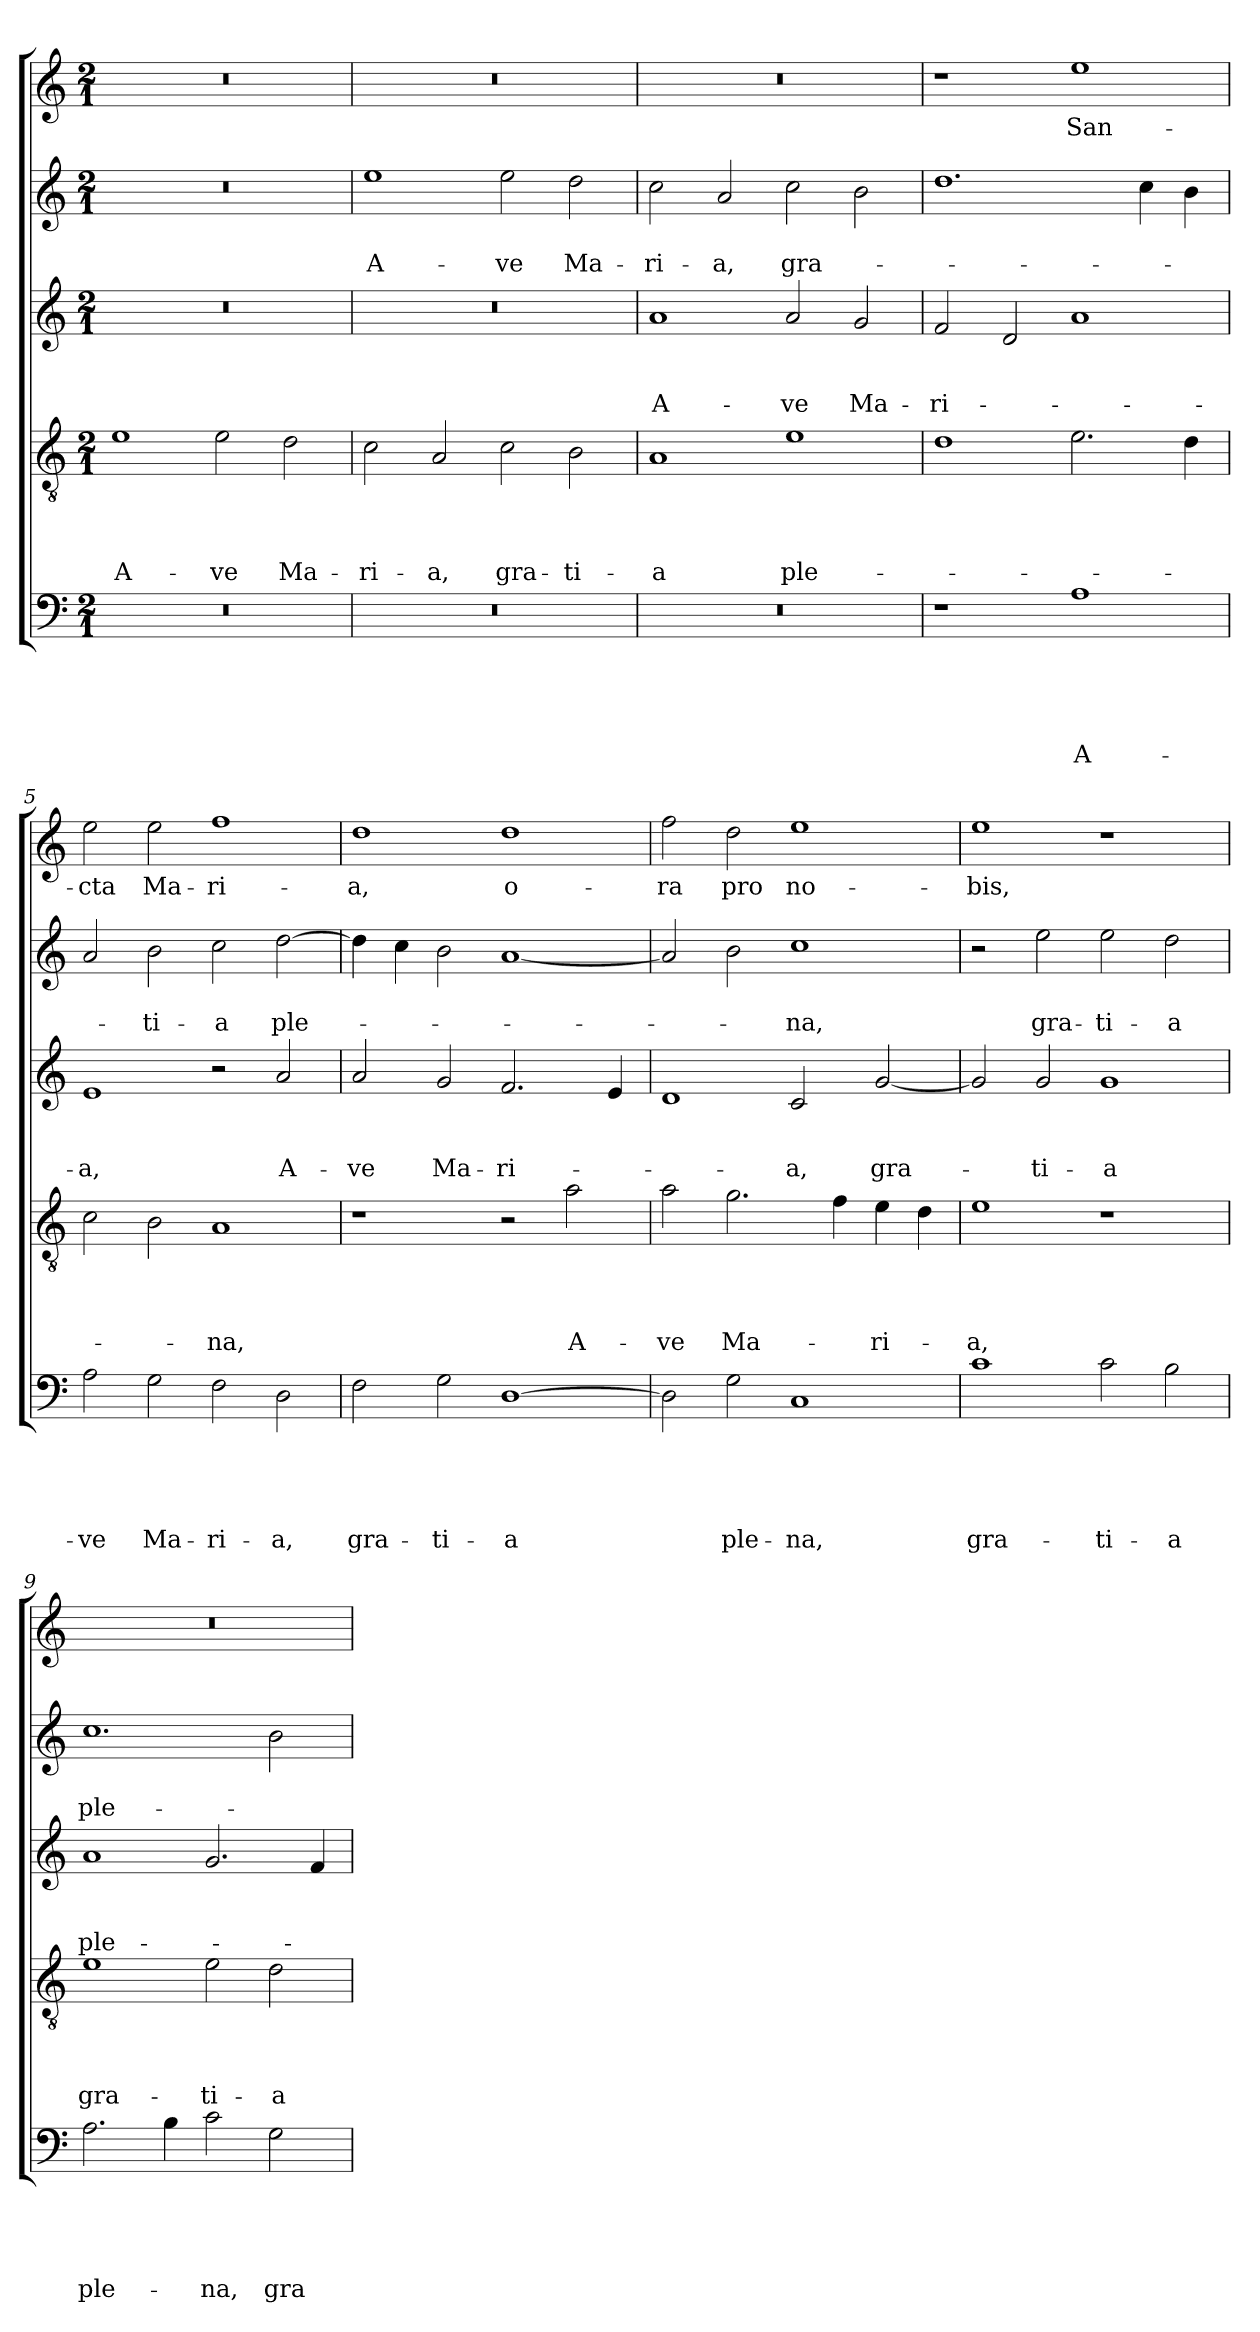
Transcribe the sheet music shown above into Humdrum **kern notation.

**kern	**text	**text	**text	**text	**text	**kern	**text	**text	**text	**text	**kern	**text	**text	**text	**kern	**text	**text	**kern	**text
*part5	*part5	*part5	*part5	*part5	*part5	*part4	*part4	*part4	*part4	*part4	*part3	*part3	*part3	*part3	*part2	*part2	*part2	*part1	*part1
*staff5	*staff5	*staff5	*staff5	*staff5	*staff5	*staff4	*staff4	*staff4	*staff4	*staff4	*staff3	*staff3	*staff3	*staff3	*staff2	*staff2	*staff2	*staff1	*staff1
*clefF4	*	*	*	*	*	*clefGv2	*	*	*	*	*clefG2	*	*	*	*clefG2	*	*	*clefG2	*
*k[]	*	*	*	*	*	*k[]	*	*	*	*	*k[]	*	*	*	*k[]	*	*	*k[]	*
*C:	*	*	*	*	*	*C:	*	*	*	*	*C:	*	*	*	*C:	*	*	*C:	*
*M2/1	*	*	*	*	*	*M2/1	*	*	*	*	*M2/1	*	*	*	*M2/1	*	*	*M2/1	*
=1	=1	=1	=1	=1	=1	=1	=1	=1	=1	=1	=1	=1	=1	=1	=1	=1	=1	=1	=1
!	!	!	!	!	!	!	!	!	!	!LO:LY:b	!	!	!	!	!	!	!	!	!
0r	.	.	.	.	.	1e	.	.	.	A-	0r	.	.	.	0r	.	.	0r	.
!	!	!	!	!	!	!	!	!	!	!LO:LY:b	!	!	!	!	!	!	!	!	!
.	.	.	.	.	.	2e\	.	.	.	-ve	.	.	.	.	.	.	.	.	.
!	!	!	!	!	!	!	!	!	!	!LO:LY:b	!	!	!	!	!	!	!	!	!
.	.	.	.	.	.	2d\	.	.	.	Ma-	.	.	.	.	.	.	.	.	.
=2	=2	=2	=2	=2	=2	=2	=2	=2	=2	=2	=2	=2	=2	=2	=2	=2	=2	=2	=2
!	!	!	!	!	!	!	!	!	!	!LO:LY:b	!	!	!	!	!	!	!LO:LY:b	!	!
0r	.	.	.	.	.	2c\	.	.	.	-ri-	0r	.	.	.	1ee	.	A-	0r	.
!	!	!	!	!	!	!	!	!	!	!LO:LY:b	!	!	!	!	!	!	!	!	!
.	.	.	.	.	.	2A/	.	.	.	-a,	.	.	.	.	.	.	.	.	.
!	!	!	!	!	!	!	!	!	!	!LO:LY:b	!	!	!	!	!	!	!LO:LY:b	!	!
.	.	.	.	.	.	2c\	.	.	.	gra-	.	.	.	.	2ee\	.	-ve	.	.
!	!	!	!	!	!	!	!	!	!	!LO:LY:b	!	!	!	!	!	!	!LO:LY:b	!	!
.	.	.	.	.	.	2B\	.	.	.	-ti-	.	.	.	.	2dd\	.	Ma-	.	.
=3	=3	=3	=3	=3	=3	=3	=3	=3	=3	=3	=3	=3	=3	=3	=3	=3	=3	=3	=3
!	!	!	!	!	!	!	!	!	!	!LO:LY:b	!	!	!	!LO:LY:b	!	!	!LO:LY:b	!	!
0r	.	.	.	.	.	1A	.	.	.	-a	1a	.	.	A-	2cc\	.	-ri-	0r	.
!	!	!	!	!	!	!	!	!	!	!	!	!	!	!	!	!	!LO:LY:b	!	!
.	.	.	.	.	.	.	.	.	.	.	.	.	.	.	2a/	.	-a,	.	.
!	!	!	!	!	!	!	!	!	!	!LO:LY:b	!	!	!	!LO:LY:b	!	!	!LO:LY:b	!	!
.	.	.	.	.	.	1e	.	.	.	ple-	2a/	.	.	-ve	2cc\	.	gra-	.	.
!	!	!	!	!	!	!	!	!	!	!	!	!	!	!LO:LY:b	!	!	!	!	!
.	.	.	.	.	.	.	.	.	.	.	2g/	.	.	Ma-	2b\	.	.	.	.
=4	=4	=4	=4	=4	=4	=4	=4	=4	=4	=4	=4	=4	=4	=4	=4	=4	=4	=4	=4
!	!	!	!	!	!	!	!	!	!	!	!	!	!	!LO:LY:b	!	!	!	!	!
1r	.	.	.	.	.	1d	.	.	.	.	2f/	.	.	-ri-	1.dd	.	.	1r	.
.	.	.	.	.	.	.	.	.	.	.	2d/	.	.	.	.	.	.	.	.
!	!	!	!	!	!LO:LY:b	!	!	!	!	!	!	!	!	!	!	!	!	!	!LO:LY:b
1A	.	.	.	.	A-	2.e\	.	.	.	.	1a	.	.	.	.	.	.	1ee	San-
.	.	.	.	.	.	.	.	.	.	.	.	.	.	.	4cc\	.	.	.	.
.	.	.	.	.	.	4d\	.	.	.	.	.	.	.	.	4b\	.	.	.	.
=5	=5	=5	=5	=5	=5	=5	=5	=5	=5	=5	=5	=5	=5	=5	=5	=5	=5	=5	=5
!	!	!	!	!	!LO:LY:b	!	!	!	!	!	!	!	!	!LO:LY:b	!	!	!	!	!LO:LY:b
2A\	.	.	.	.	-ve	2c\	.	.	.	.	1e	.	.	-a,	2a/	.	.	2ee\	-cta
!	!	!	!	!	!LO:LY:b	!	!	!	!	!	!	!	!	!	!	!	!LO:LY:b	!	!LO:LY:b
2G\	.	.	.	.	Ma-	2B\	.	.	.	.	.	.	.	.	2b\	.	-ti-	2ee\	Ma-
!	!	!	!	!	!LO:LY:b	!	!	!	!	!LO:LY:b	!	!	!	!	!	!	!LO:LY:b	!	!LO:LY:b
2F\	.	.	.	.	-ri-	1A	.	.	.	-na,	2r	.	.	.	2cc\	.	-a	1ff	-ri-
!	!	!	!	!	!LO:LY:b	!	!	!	!	!	!	!	!	!LO:LY:b	!	!	!LO:LY:b	!	!
2D\	.	.	.	.	-a,	.	.	.	.	.	2a/	.	.	A-	[2dd\	.	ple-	.	.
=6	=6	=6	=6	=6	=6	=6	=6	=6	=6	=6	=6	=6	=6	=6	=6	=6	=6	=6	=6
!	!	!	!	!	!LO:LY:b	!	!	!	!	!	!	!	!	!LO:LY:b	!	!	!	!	!LO:LY:b
2F\	.	.	.	.	gra-	1r	.	.	.	.	2a/	.	.	-ve	4dd\]	.	.	1dd	-a,
.	.	.	.	.	.	.	.	.	.	.	.	.	.	.	4cc\	.	.	.	.
!	!	!	!	!	!LO:LY:b	!	!	!	!	!	!	!	!	!LO:LY:b	!	!	!	!	!
2G\	.	.	.	.	-ti-	.	.	.	.	.	2g/	.	.	Ma-	2b\	.	.	.	.
!	!	!	!	!	!LO:LY:b	!	!	!	!	!	!	!	!	!LO:LY:b	!	!	!	!	!LO:LY:b
[1D	.	.	.	.	-a	2r	.	.	.	.	2.f/	.	.	-ri-	[1a	.	.	1dd	o-
!	!	!	!	!	!	!	!	!	!	!LO:LY:b	!	!	!	!	!	!	!	!	!
.	.	.	.	.	.	2a\	.	.	.	A-	.	.	.	.	.	.	.	.	.
.	.	.	.	.	.	.	.	.	.	.	4e/	.	.	.	.	.	.	.	.
=7	=7	=7	=7	=7	=7	=7	=7	=7	=7	=7	=7	=7	=7	=7	=7	=7	=7	=7	=7
!	!	!	!	!	!	!	!	!	!	!LO:LY:b	!	!	!	!	!	!	!	!	!LO:LY:b
2D\]	.	.	.	.	.	2a\	.	.	.	-ve	1d	.	.	.	2a/]	.	.	2ff\	-ra
!	!	!	!	!	!LO:LY:b	!	!	!	!	!LO:LY:b	!	!	!	!	!	!	!	!	!LO:LY:b
2G\	.	.	.	.	ple-	2.g\	.	.	.	Ma-	.	.	.	.	2b\	.	.	2dd\	pro
!	!	!	!	!	!LO:LY:b	!	!	!	!	!	!	!	!	!LO:LY:b	!	!	!LO:LY:b	!	!LO:LY:b
1C	.	.	.	.	-na,	.	.	.	.	.	2c/	.	.	-a,	1cc	.	-na,	1ee	no-
.	.	.	.	.	.	4f\	.	.	.	.	.	.	.	.	.	.	.	.	.
!	!	!	!	!	!	!	!	!	!	!LO:LY:b	!	!	!	!LO:LY:b	!	!	!	!	!
.	.	.	.	.	.	4e\	.	.	.	-ri-	[2g/	.	.	gra-	.	.	.	.	.
.	.	.	.	.	.	4d\	.	.	.	.	.	.	.	.	.	.	.	.	.
!!LO:LB:g=z
=8	=8	=8	=8	=8	=8	=8	=8	=8	=8	=8	=8	=8	=8	=8	=8	=8	=8	=8	=8
!	!	!	!	!	!LO:LY:b	!	!	!	!	!LO:LY:b	!	!	!	!	!	!	!	!	!LO:LY:b
1c	.	.	.	.	gra-	1e	.	.	.	-a,	2g/]	.	.	.	2r	.	.	1ee	-bis,
!	!	!	!	!	!	!	!	!	!	!	!	!	!	!LO:LY:b	!	!	!LO:LY:b	!	!
.	.	.	.	.	.	.	.	.	.	.	2g/	.	.	-ti-	2ee\	.	gra-	.	.
!	!	!	!	!	!LO:LY:b	!	!	!	!	!	!	!	!	!LO:LY:b	!	!	!LO:LY:b	!	!
2c\	.	.	.	.	-ti-	1r	.	.	.	.	1g	.	.	-a	2ee\	.	-ti-	1r	.
!	!	!	!	!	!LO:LY:b	!	!	!	!	!	!	!	!	!	!	!	!LO:LY:b	!	!
2B\	.	.	.	.	-a	.	.	.	.	.	.	.	.	.	2dd\	.	-a	.	.
=9	=9	=9	=9	=9	=9	=9	=9	=9	=9	=9	=9	=9	=9	=9	=9	=9	=9	=9	=9
!	!	!	!	!	!LO:LY:b	!	!	!	!	!LO:LY:b	!	!	!	!LO:LY:b	!	!	!LO:LY:b	!	!
2.A\	.	.	.	.	ple-	1e	.	.	.	gra-	1a	.	.	ple-	1.cc	.	ple-	0r	.
4B\	.	.	.	.	.	.	.	.	.	.	.	.	.	.	.	.	.	.	.
!	!	!	!	!	!LO:LY:b	!	!	!	!	!LO:LY:b	!	!	!	!	!	!	!	!	!
2c\	.	.	.	.	-na,	2e\	.	.	.	-ti-	2.g/	.	.	.	.	.	.	.	.
!	!	!	!	!	!LO:LY:b	!	!	!	!	!LO:LY:b	!	!	!	!	!	!	!	!	!
2G\	.	.	.	.	gra-	2d\	.	.	.	-a	.	.	.	.	2b\	.	.	.	.
.	.	.	.	.	.	.	.	.	.	.	4f/	.	.	.	.	.	.	.	.
=	=	=	=	=	=	=	=	=	=	=	=	=	=	=	=	=	=	=	=
*-	*-	*-	*-	*-	*-	*-	*-	*-	*-	*-	*-	*-	*-	*-	*-	*-	*-	*-	*-
